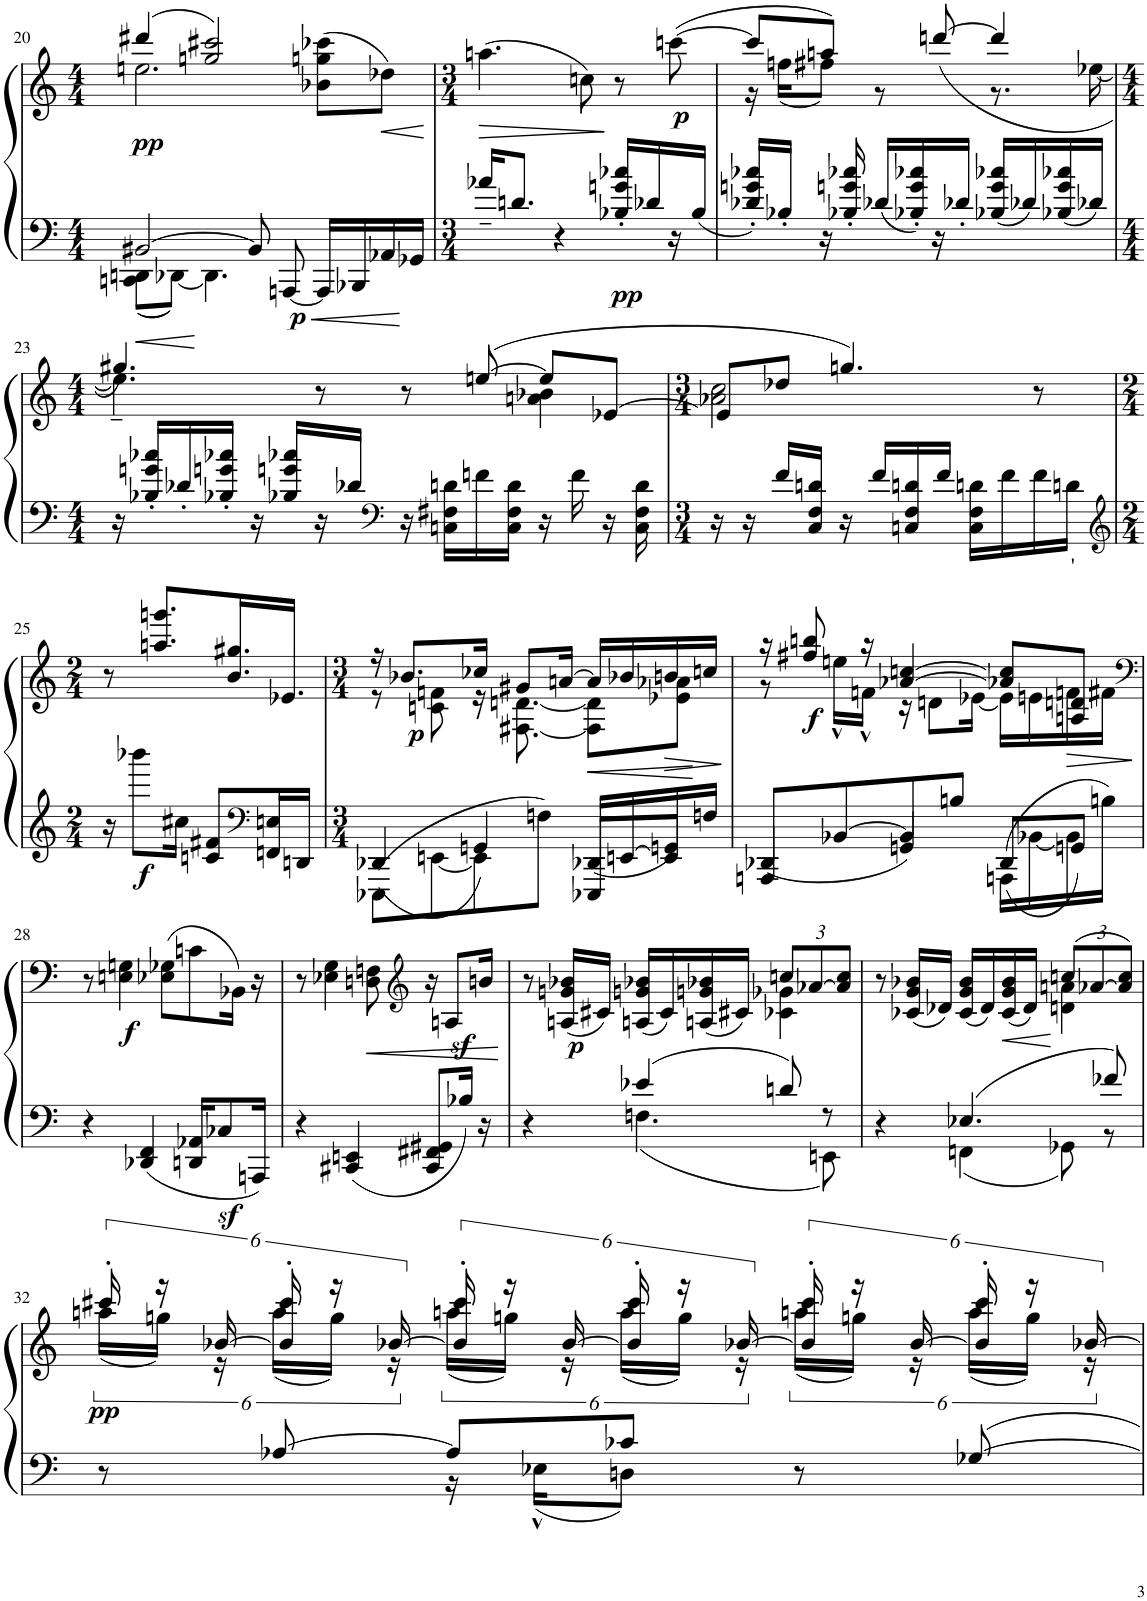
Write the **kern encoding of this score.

**kern	**text	**kern	**dynam
*part1	*part1	*part1	*part1
*staff2	*staff2	*staff1	*staff1/2
*I"Piano	*	*	*
*I'Pno.	*	*	*
!!LO:PB:g=z
*clefF4	*	*clefG2	*
*k[]	*	*k[]	*
*M4/4	*	*M4/4	*
=20	=20	=20	=20
!	!	!	!LO:HP:b=2
*^	*	*^	*
!	!	!	!	!	!LO:DY:n=1:b
[2BB#X/	8CCn\ 8DDn\L	.	(4ddd#X/	2.een\	< pp
.	[8DD-X\J	.	.	.	.
.	4.DD-\]	.	2ggn/ 2ccc#X/)	.	[
8BB#/]	.	.	.	.	.
!	!	!	!	!	!LO:DY:n=2:b=2
[8AAAn/	4.ryy	.	.	.	p
16AAA/LL]	.	.	(8b-X\ 8ggn\ 8ccc-X\L	4ryy	.
16BBB-X/	.	.	.	.	.
!	!	!	!	!	!LO:HP:b
16AA-X/	.	.	8dd-X\J)	.	<
16GG-X/JJ	.	.	.	.	.
*v	*v	*	*	*	*
*	*	*v	*v	*
=21	=21	=21	=21
*M3/4	*	*M3/4	*
!	!	!	!LO:HP:b
16a-X~/KL	.	(4.aan\	>
8.dn/J	.	.	.
4r	.	.	.
.	.	8ccn\)	.
!	!	!	!LO:DY:n=1:b=2
16B-X/' 16gn/' 16cc-X/'LL	.	8r	[ pp
16d-X/	.	.	.
!	!	!	!LO:DY:n=2:b
16r	.	([8cccn\	p
16B-/JJ	.	.	.
=22	=22	=22	=22
*	*	*^	*
16d-X/' 16gn/' 16cc-X/'LL	.	8ccc/L]	16r	.
16B-X'/JJ	.	.	(16ffn\KL	.
16r	.	8aan/J)	8ff#X\J)	.
16B-X/' 16gn/' 16cc-X/'	.	.	.	.
16d-X/LL	.	4ryy	8r	.
16B-X/' 16g/' 16cc-X/'	.	.	.	.
16r	.	.	([8dddn/	.
16d-X'/JJ	.	.	.	.
16B-X/ 16g/ 16cc-X/LL	.	4ddd/]	8.r	.
16d-X/	.	.	.	.
16B-X/ 16g/ 16cc-X/	.	.	.	.
16d-X/JJ	.	.	[16ee-X\	.
!!LO:LB:g=z	!!
=23	=23	=23	=23	=23
*M4/4	*	*M4/4	*	*
16r	.	4.gg#X/)	4.ee-~\]	.
16B-X/' 16gn/' 16cc-X/'LL	.	.	.	.
16d-X'/	.	.	.	.
16B-X/' 16gn/' 16cc-X/'JJ	.	.	.	.
16r	.	.	.	.
16B-X/ 16gn/ 16cc-X/LL	.	.	.	.
16r	.	8r	4.ryy	.
16d-X/JJ	.	.	.	.
*clefF4	*	*	*	*
16r	.	8r	.	.
16Cn\ 16F#X\ 16dn\LL	.	.	.	.
16fn\	.	([8een/	.	.
16C\ 16F#\ 16d\JJ	.	.	.	.
16r	.	8ee/L]	4an\ 4b-X\	.
16f\	.	.	.	.
16r	.	[8e-X/J	.	.
16C\ 16F#\ 16d\	.	.	.	.
=24	=24	=24	=24	=24
*M3/4	*	*M3/4	*	*
16r	.	8e-/L]	2a-X\ 2cc\	.
16r	.	.	.	.
16f/LL	.	8dd-X/J	.	.
16C/ 16F/ 16dn/JJ	.	.	.	.
16r	.	4.ggn/)	.	.
16f/LL	.	.	.	.
16Cn/ 16F/ 16dn/	.	.	.	.
16f/JJ	.	.	.	.
16C\ 16F\ 16dn\LL	.	.	4ryy	.
16f\	.	.	.	.
16f\	.	8r	.	.
!	!LO:LY:b	!	!	!
16dn\JJ	'	.	.	.
*	*	*v	*v	*
!!LO:LB:g=z
=25	=25	=25	=25
*clefG2	*	*	*
*M2/4	*	*M2/4	*
16r	.	8r	.
!	!	!	!LO:DY:b=2
8bbb-X\L	.	.	f
.	.	8.aan/ 8.gggn/L	.
16cc#X\Jk	.	.	.
8cn/ 8f#X/L	.	.	.
.	.	16.b/ 16.gg#X/L	.
*clefF4	*	*	*
16FFn/ 16En/L	.	.	.
.	.	16.e-X/JJ	.
16DDn/JJ	.	.	.
=26	=26	=26	=26
*M3/4	*	*M3/4	*
*^	*	*^	*
8EEE-X\L	4DD-X/	.	16r	8r	.
!	!	!	!	!	!LO:DY:b
.	.	.	8.b-X/L	.	p
[8EEn\	.	.	.	8cn\ 8fn\	.
8EE\]	4GGn/	.	16cc-X/Jk	16r	.
.	.	.	8g#X/L	[8.F#X\ [8.dn\	.
8Fn\J	.	.	.	.	.
.	.	.	[16an/Jk	.	.
!	!	!	!	!	!LO:HP:b
16EEE-X/LL	8DD-X/L	.	16a/LL]	8F#\] 8d\]L	<
[16EEn/	.	.	16b-X/	.	.
!	!	!	!	!	!LO:HP:b
16EE/]	8GGn/J	.	16bn/	8e-X\ 8a-X\J	>
16Fn/JJ	.	.	16ccn/JJ	.	]
*v	*v	*	*	*	*
*	*	*v	*v	*
.	.	.	]
=27	=27	=27	=27
*^	*	*^	*
8AAAn/L	4DD-X/	.	16r	8r	.
!	!	!	!	!	!LO:DY:b
.	.	.	8ff#X/ 8bbn/	.	f
[8BB-X/	.	.	.	16een^^\LL	.
.	.	.	16r	16fn^^\JJ	.
8BB-/]	4GGn/	.	[4a-X/ [4ccn/	16r	.
.	.	.	.	8dn\L	.
8Bn/J	.	.	.	.	.
.	.	.	.	[16e-X\Jk	.
16AAAn\LL	8DD-/L	.	8a-X/] 8cc/]L	16e-\LL]	.
[16BB-X\	.	.	.	16en\	.
!	!	!	!	!	!LO:HP:b
16BB-\]	8GGn/J	.	8An/ 8dn/J	16fn\	>
16Bn\JJ	.	.	.	16f#X\JJ	.
*v	*v	*	*	*	*
*	*	*v	*v	*
.	.	.	[
!!LO:LB:g=z
=28	=28	=28	=28
*	*	*clefF4	*
4r	.	8r	.
!	!	!	!LO:DY:b
.	.	4En\ 4Gn\	f
4DD-X/ 4FF/	.	.	.
.	.	(8E-X\ 8G-X\L	.
16DDn/ 16AA-X/KL	.	8cn\	.
8C-Xz</	.	.	.
.	.	16BB-X\Jk)	.
16AAAn/Jk	.	16r	.
=29	=29	=29	=29
4r	.	8r	.
.	.	4E-X\ 4G\	.
4CC#X/ 4EEn/	.	.	.
!	!	!	!LO:HP:b
.	.	8Dn\ 8Fn\	<
*	*	*clefG2	*
8CC#/ 8FF#X/ 8GG#X/L	.	16r	.
.	.	8Anz</L	.
16B-X/Jk	.	.	.
16r	.	16bn/Jk	.
.	.	.	]
=30	=30	=30	=30
*^	*	*^	*
4r	4ryy	.	8r	2ryy	.
!	!	!	!	!	!LO:DY:b
.	.	.	(16An/ 16gn/ 16b-X/LL	.	p
.	.	.	16c#X/JJ)	.	.
4e-X/	4.Fn\	.	(16An/ 16gn/ 16b-X/LL	.	.
.	.	.	16c#/)	.	.
.	.	.	(16An/ 16gn/ 16b-X/	.	.
.	.	.	16c#X/JJ)	.	.
*	*	*	*Xbrackettup	*	*
8dn/	.	.	12ccn/L	4c-X\ 4g-X\	.
.	.	.	[12a-X/	.	.
8r	8EEn\	.	.	.	.
.	.	.	12a-/] 12cc/J	.	.
=31	=31	=31	=31	=31	=31
4r	4ryy	.	8r	2ryy	.
.	.	.	(16c-X/ 16g/ 16b-X/LL	.	.
.	.	.	16d-X/JJ)	.	.
4.E-X/	4FFn\	.	(16c-/ 16g/ 16b-/LL	.	.
.	.	.	16d-/)	.	.
.	.	.	(16c-/ 16g/ 16b-/	.	.
.	.	.	16d-/JJ)	.	.
.	8GG-X\	.	(12ccn/L	4dn\ 4an\	[
.	.	.	[12a-X/	.	.
8f-X/	8r	.	.	.	.
.	.	.	12a-/] 12cc/J)	.	.
!!LO:LB:g=z	!!
=32	=32	=32	=32	=32	=32
*	*	*	*brackettup	*	*
!	!	!	!	!	!LO:DY:b
8r	4ryy	.	24ccc#X'/	(24aan\LL	pp
.	.	.	24r	24ggn\JJ)	.
.	.	.	[24b-X/	24r	.
[8A-X/	.	.	24b-/]' 24ccc#/'	(24aa\LL	.
.	.	.	24r	24gg\JJ)	.
.	.	.	[24b-X/	24r	.
8A-/L]	16r	.	24b-/]' 24ccc#/'	(24aan\LL	.
.	.	.	24r	24ggn\JJ)	.
.	16E-X^^\KL	.	.	.	.
.	.	.	[24b-/	24r	.
8c-X/J	8Dn\J	.	24b-/]' 24ccc#/'	(24aa\LL	.
.	.	.	24r	24gg\JJ)	.
.	.	.	[24b-X/	24r	.
8r	4ryy	.	24b-/]' 24ccc#/'	(24aan\LL	.
.	.	.	24r	24ggn\JJ)	.
.	.	.	[24b-/	24r	.
[8G-X/	.	.	24b-/]' 24ccc#/'	(24aa\LL	.
.	.	.	24r	24gg\JJ)	.
.	.	.	[24b-X/	24r	.
*v	*v	*	*	*	*
*	*	*v	*v	*
=	=	=	=
*-	*-	*-	*-
